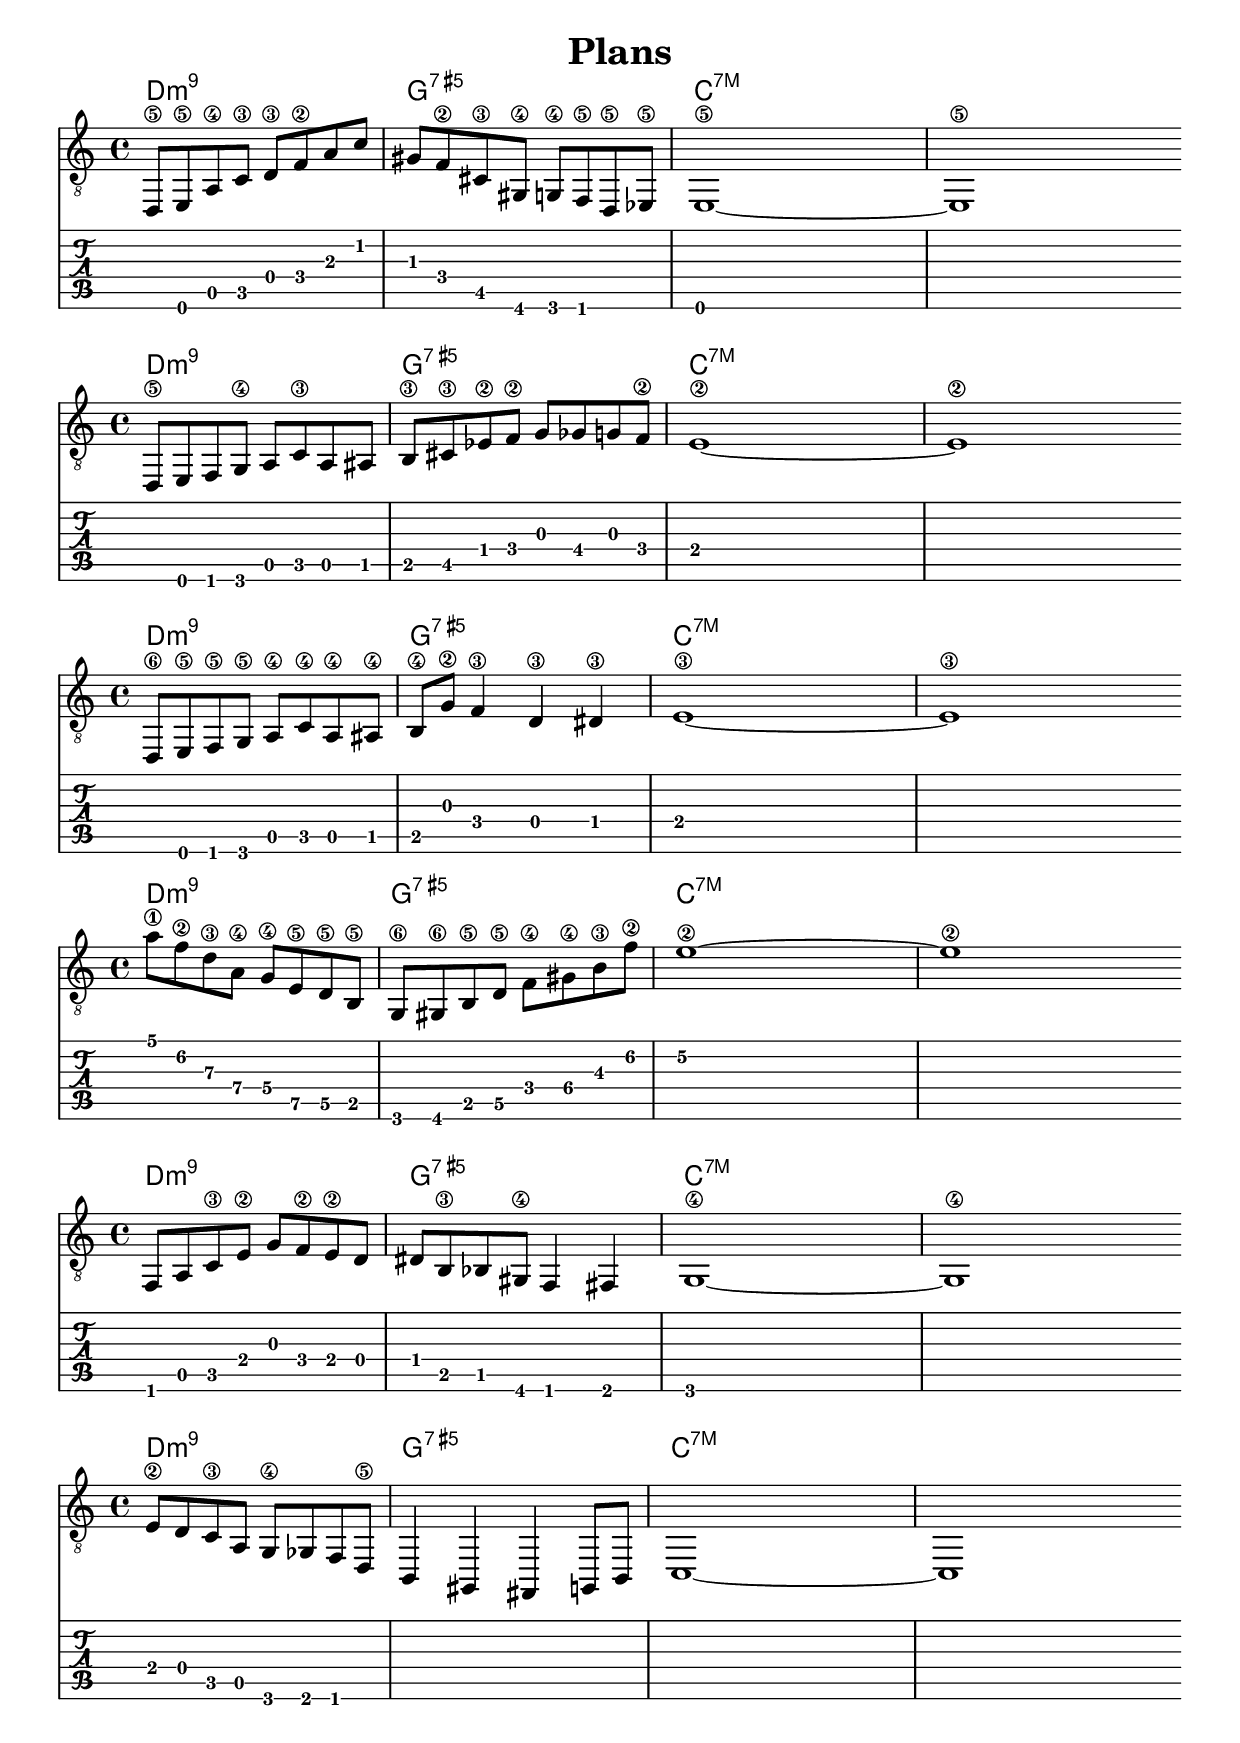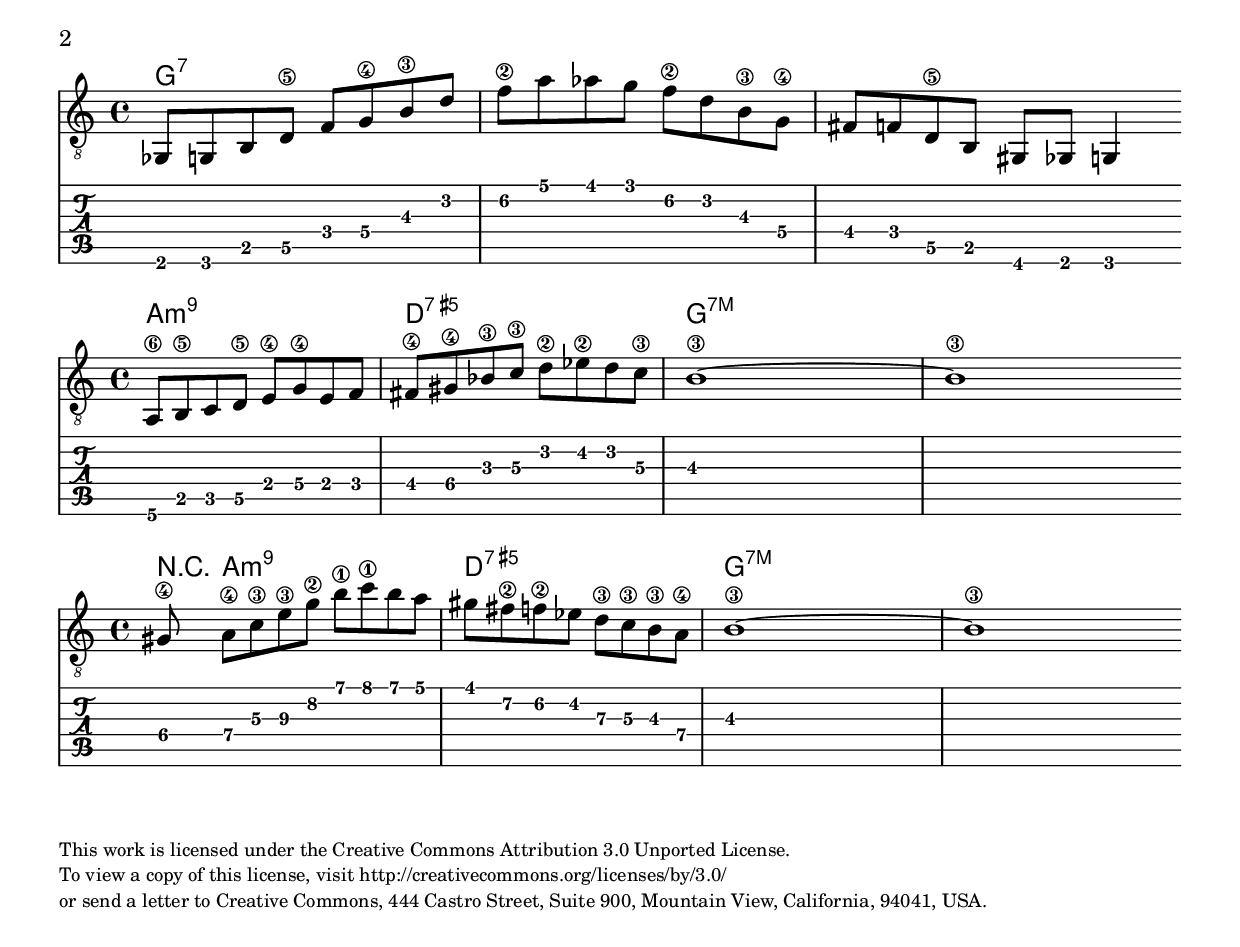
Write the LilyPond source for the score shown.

\include "common/functions.ly"
\include "common/baselayout.ly"

\header{ title = "Plans" }


\version "2.12.3"  % necessary for upgrading to future LilyPond versions.



\score {


\baseTab 
	\relative {
		\time 4/4 \bar "|:" 
		d,8\5 e\5 a\4 c\3 d\3 f\2 a c
		gis f\2 cis\3 gis\4 g\4 f\5 d\5 ees\5 
		e1\5~e1\5 \bar ":|" 
	}
	\chordmode {
	\set majorSevenSymbol = \markup { 7M } \time 4/4
     d1:m9 g:7.5+ c:maj7 c:maj7 
	}


}


\score {

\baseTab 
	\relative  {
		\time 4/4\bar "|:"
		d,8\5 e f g\4 a c\3 a ais 
		b\3 cis\3 ees\2 f\2 g ges g f\2 
		e1\2~e1\2 \bar ":|" 
	}
	\chordmode {
		\set majorSevenSymbol = \markup { 7M } \time 4/4
     	d1:m9 g:7.5+ c:maj7 c:maj7 
	}


}



\score {


\baseTab 
 	\relative  {
		\time 4/4 \bar "|:"
		d,8\6 e\5 f\5 g\5 a\4 c\4 a\4 ais\4
		b\4 g'\2 f4\3 d\3 dis\3 
		e1\3~e1\3 \bar ":|" 
	}
	\chordmode {
		\set majorSevenSymbol = \markup { 7M } \time 4/4
     	d1:m9 g:7.5+ c:maj7 c:maj7 
	}
}


\score {


\baseTab 
 	\relative  {
		\time 4/4 \bar "|:"
		a'8\1 f\2 d\3 a\4 g\4 e\5 d\5 b\5
		g\6 gis\6 b\5 d\5 f\4 gis\4 b\3 f'\2 
		e1\2~e1\2 \bar ":|" 
	}
	\chordmode {
		\set majorSevenSymbol = \markup { 7M } \time 4/4
     	d1:m9 g:7.5+ c:maj7 c:maj7 
	}
}

\score {

\baseTab 
 	\relative  {
		\time 4/4 \bar "|:"
		f,8 a c\3 e\2 g f\2 e\2 d dis
		b\3 bes gis\4 f4 fis4 g1\4~g1\4
		\bar ":|" 
	}
	\chordmode {
		\set majorSevenSymbol = \markup { 7M } \time 4/4
     	d1:m9 g:7.5+ c:maj7 c:maj7 
	}
}

\score {

\baseTab 
 	\relative  {
		\time 4/4 \bar "|:"
		e8\2 d c\3 a g\4 ges f d\5 
		b4 gis fis g8 b c1~c1
		\bar ":|" 
	}
	\chordmode {
		\set majorSevenSymbol = \markup { 7M } \time 4/4
     	d1:m9 g:7.5+ c:maj7 c:maj7 
	}
}


\score {


\baseTab 
 	\relative  {
		\time 4/4 \bar "|:"
		ges,8 g b d\5 f g\4 b\3 d f\2 a aes g
		f\2 d b\3 g\4 fis f d\5 b 
		gis ges g4 
		\bar ":|" 
	}
	\chordmode {
		\time 4/4
     	g1:7  
	}
}


\score {


\baseTab 
	\relative {
		\time 4/4 \bar "|:" 
		a,8\6 b\5 c d\5 e\4 g\4 e f fis\4
		gis\4 bes\3 c\3 d\2 ees\2 d c\3 b1\3~b1\3
		 \bar ":|" 
	}
	\chordmode {
	\set majorSevenSymbol = \markup { 7M } \time 4/4
     a1:m9 d:7.5+ g:maj7 g:maj7 
	}


}

\score {

\baseTab 
	\relative {
		\time 4/4 
		\partial 8 gis8\4 	
		\bar "|:" 
		a8\4 c\3 e\3 g\2 b\1
		c\1 b a gis fis\2 f\2 ees
		d\3 c\3 b\3 a\4 b1\3~b1\3 
		 \bar ":|" 
	}
	\chordmode {
	\set majorSevenSymbol = \markup { 7M } \time 4/4
     	\partial 8 r8
		a1:m9 d:7.5+ g:maj7 g:maj7 
	}


}





\markup {
	\abs-fontsize #9
	\column {
		\line { This work is licensed under the Creative Commons Attribution 3.0 Unported License.}
		\line { To view a copy of this license, visit http://creativecommons.org/licenses/by/3.0/ }
		\line {or send a letter to Creative Commons, 444 Castro Street, Suite 900, Mountain View, California, 94041, USA. }
	}
}


